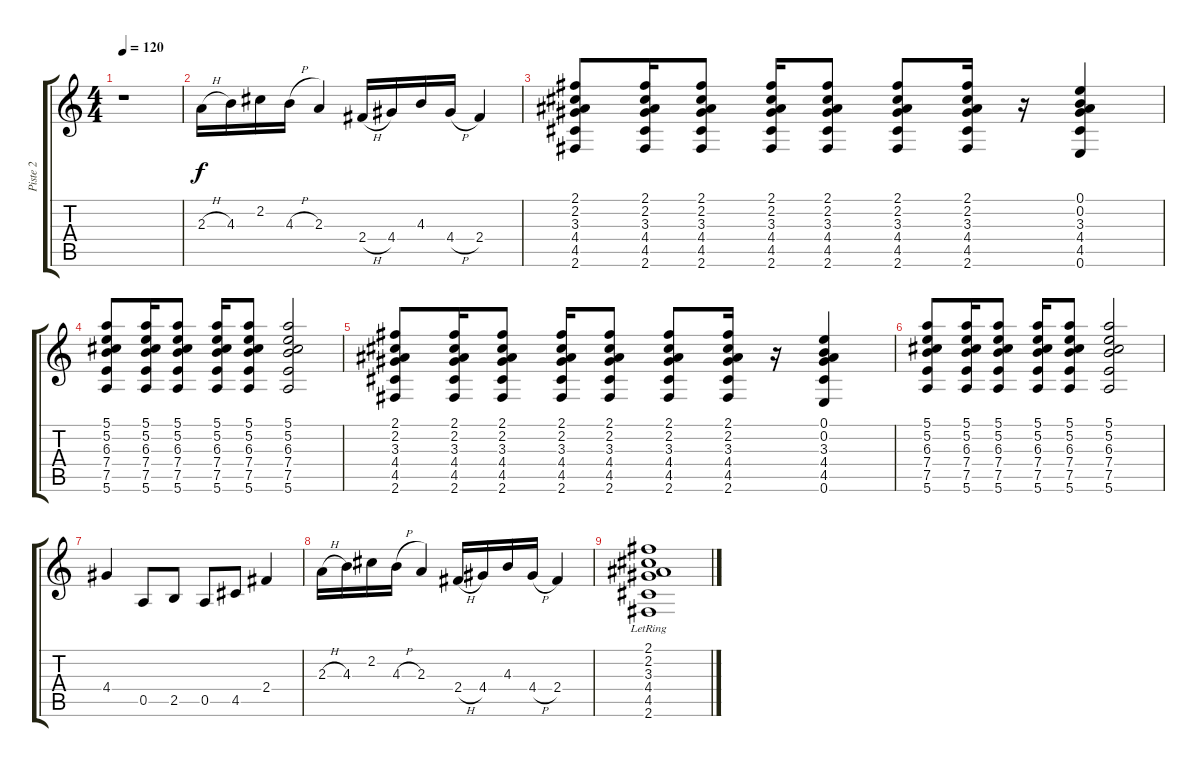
\track ("Piste 2" "Piste 2") {instrument overdrivenguitar}
\staff {score tabs}
\tuning (E4 B3 G3 E3 A2 E2) {hide}
\ts (4 4)
\tempo 120
\clef g2
\ks c
r.1{dy f} |
2.3{h}.16 4.3.16 2.2.16 4.3{h}.16 2.3.4 2.4{h}.16 4.4.16 4.3.16 4.4{h}.16 2.4.4 |
(2.1 2.2 3.3 4.4 4.5 2.6).8 (2.1 2.2 3.3 4.4 4.5 2.6).16 (2.1 2.2 3.3 4.4 4.5 2.6).8 (2.1 2.2 3.3 4.4 4.5 2.6).16 (2.1 2.2 3.3 4.4 4.5 2.6).8 (2.1 2.2 3.3 4.4 4.5 2.6).8 (2.1 2.2 3.3 4.4 4.5 2.6).16 r.16 (0.1 0.2 3.3 4.4 4.5 0.6).4 |
(5.1 5.2 6.3 7.4 7.5 5.6).8 (5.1 5.2 6.3 7.4 7.5 5.6).16 (5.1 5.2 6.3 7.4 7.5 5.6).8 (5.1 5.2 6.3 7.4 7.5 5.6).16 (5.1 5.2 6.3 7.4 7.5 5.6).8 (5.1 5.2 6.3 7.4 7.5 5.6).2 |
(2.1 2.2 3.3 4.4 4.5 2.6).8 (2.1 2.2 3.3 4.4 4.5 2.6).16 (2.1 2.2 3.3 4.4 4.5 2.6).8 (2.1 2.2 3.3 4.4 4.5 2.6).16 (2.1 2.2 3.3 4.4 4.5 2.6).8 (2.1 2.2 3.3 4.4 4.5 2.6).8 (2.1 2.2 3.3 4.4 4.5 2.6).16 r.16 (0.1 0.2 3.3 4.4 4.5 0.6).4 |
(5.1 5.2 6.3 7.4 7.5 5.6).8 (5.1 5.2 6.3 7.4 7.5 5.6).16 (5.1 5.2 6.3 7.4 7.5 5.6).8 (5.1 5.2 6.3 7.4 7.5 5.6).16 (5.1 5.2 6.3 7.4 7.5 5.6).8 (5.1 5.2 6.3 7.4 7.5 5.6).2 |
4.4.4 0.5.8 2.5.8 0.5.8 4.5.8 2.4.4 |
2.3{h}.16 4.3.16 2.2.16 4.3{h}.16 2.3.4 2.4{h}.16 4.4.16 4.3.16 4.4{h}.16 2.4.4 |
(2.1{lr} 2.2 3.3 4.4 4.5 2.6).1
